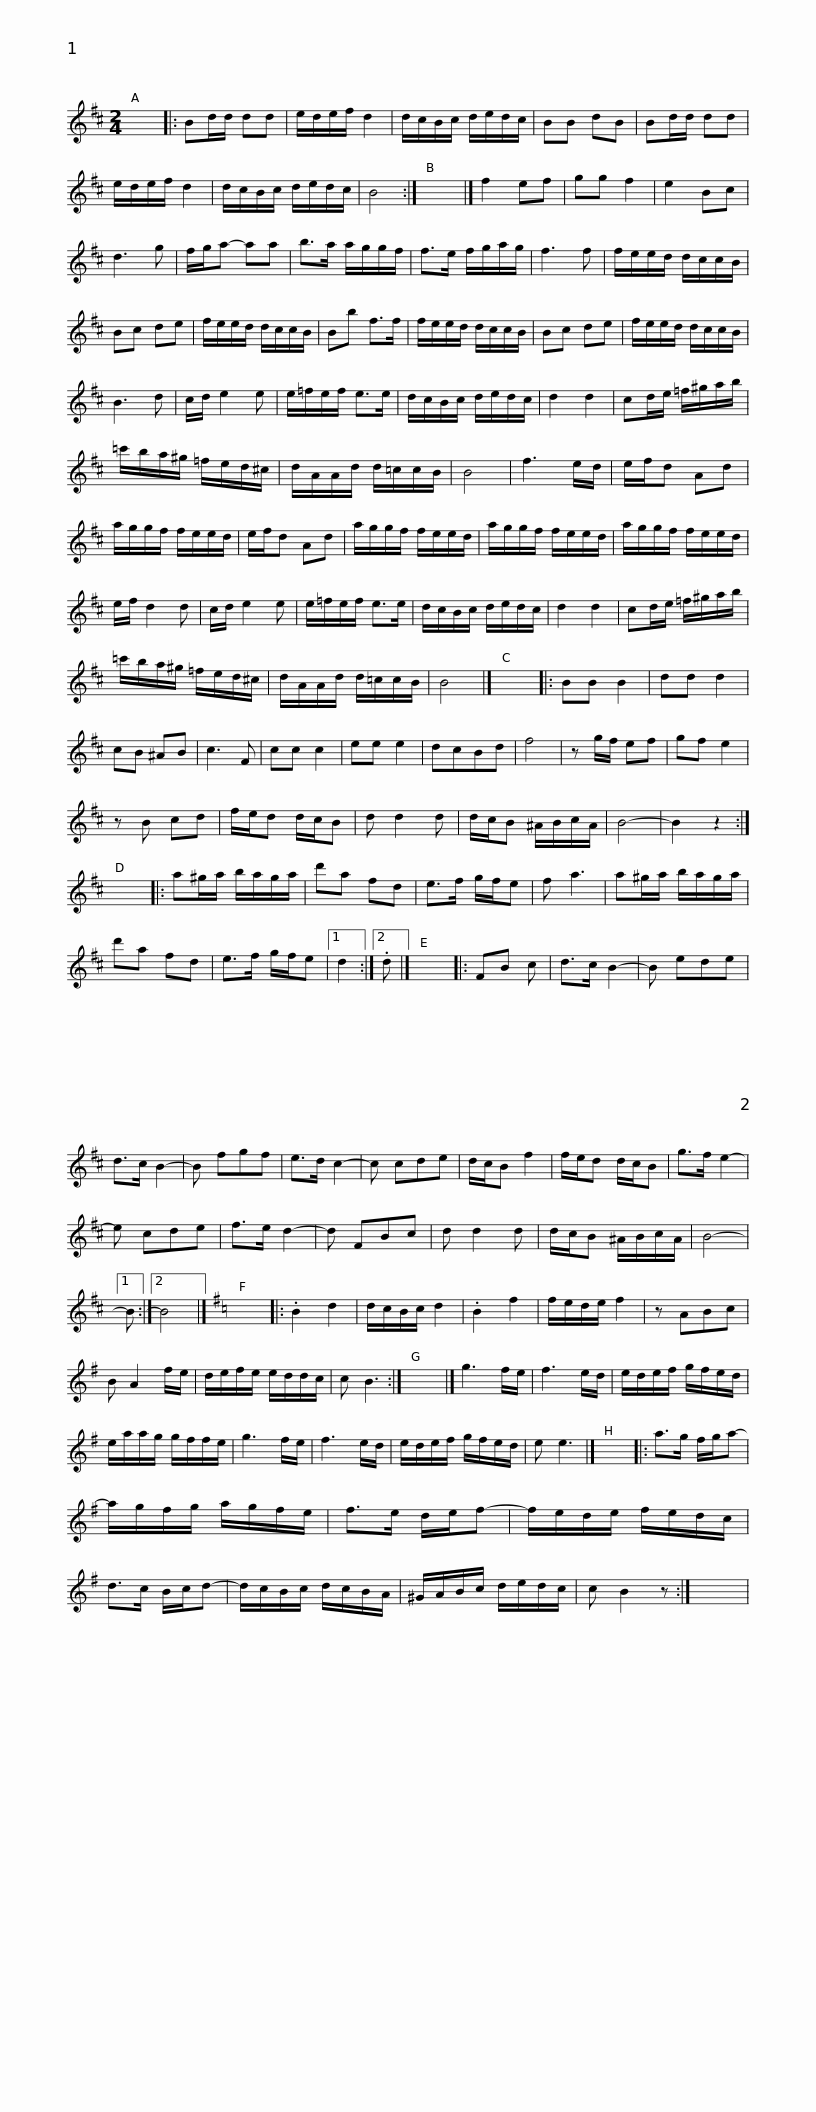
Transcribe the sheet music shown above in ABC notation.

X:1
L:1/8
M:2/4
I:linebreak $
K:Bmin
V:1 treble
V:1
 x4 |: Bd/d/ dd | e/d/e/f/ d2 | d/c/B/c/ d/e/d/c/ | BB dB | %5
 Bd/d/ dd | e/d/e/f/ d2 | d/c/B/c/ d/e/d/c/ | B4 :|$ x4 |] %10
 f2 ef | gg f2 | e2 Bc | d3 g | f/g/a- aa | %15
 b>a a/g/g/f/ | f>e f/g/a/g/ | f3 f | f/e/e/d/ d/c/c/B/ |$ Bc de | %20
 f/e/e/d/ d/c/c/B/ | Bb f>f | f/e/e/d/ d/c/c/B/ | Bc de | f/e/e/d/ d/c/c/B/ | %25
 B3 d | c/d/ e2 e |$ e/=f/e/f/ e>e | d/c/B/c/ d/e/d/c/ | d2 d2 | %30
 cd/e/ =f/^g/a/b/ | =c'/b/a/^g/ =f/e/d/^c/ | d/A/A/d/ d/=c/c/B/ | B4 |$ f3 e/d/ | %35
 e/f/d Ad | a/g/g/f/ f/e/e/d/ | e/f/d Ad | a/g/g/f/ f/e/e/d/ | a/g/g/f/ f/e/e/d/ | %40
 a/g/g/f/ f/e/e/d/ |$ e/f/ d2 d | c/d/ e2 e | e/=f/e/f/ e>e | d/c/B/c/ d/e/d/c/ | %45
 d2 d2 | cd/e/ =f/^g/a/b/ | =c'/b/a/^g/ =f/e/d/^c/ |$ d/A/A/d/ d/=c/c/B/ | B4 |] %50
 x4 |: BB B2 | dd d2 | cB ^AB | c3 F | %55
 cc c2 | ee e2 | dcBd | f4 |$ z g/f/ ef | %60
 gf e2 | z B cd | f/e/d d/c/B | d d2 d | d/c/B ^A/B/c/A/ | %65
 B4- | B2 z2 :| x4 |:$ a^g/a/ b/a/g/a/ | d'a fd | %70
 e>f g/f/e | f a3 | a^g/a/ b/a/g/a/ | d'a fd | e>f g/f/e |1 %75
 d2 :|2$ .d |] x4 |: FB c | d>c B2- | %80
 B ede | d>c B2- | B fgf | e>d c2- | c cde | %85
 d/c/B f2 | f/e/d d/c/B | g>f e2- |$ e cde | f>e d2- | %90
 d FBc | d d2 d | d/c/B ^A/B/c/A/ | B4- |1 B :|2 %95
 B4 |][K:G] x4 |: .B2 d2 | d/c/B/c/ d2 | .B2 f2 |$ %100
 f/e/d/e/ f2 | z ABc | B A2 f/e/ | d/e/f/e/ e/d/d/c/ | c B3 :| %105
 x4 |] g3 f/e/ | f3 e/d/ | e/d/e/f/ g/f/e/d/ |$ e/a/a/g/ g/f/f/e/ | %110
 g3 f/e/ | f3 e/d/ | e/d/e/f/ g/f/e/d/ | e e3 |] x4 |: %115
 a>g f/g/a- | a/g/f/g/ a/g/f/e/ |$ f>e d/e/f- | f/e/d/e/ f/e/d/c/ | d>c B/c/d- | %120
 d/c/B/c/ d/c/B/A/ | ^G/A/B/c/ d/e/d/c/ | c B2 z :| x4 | %124
